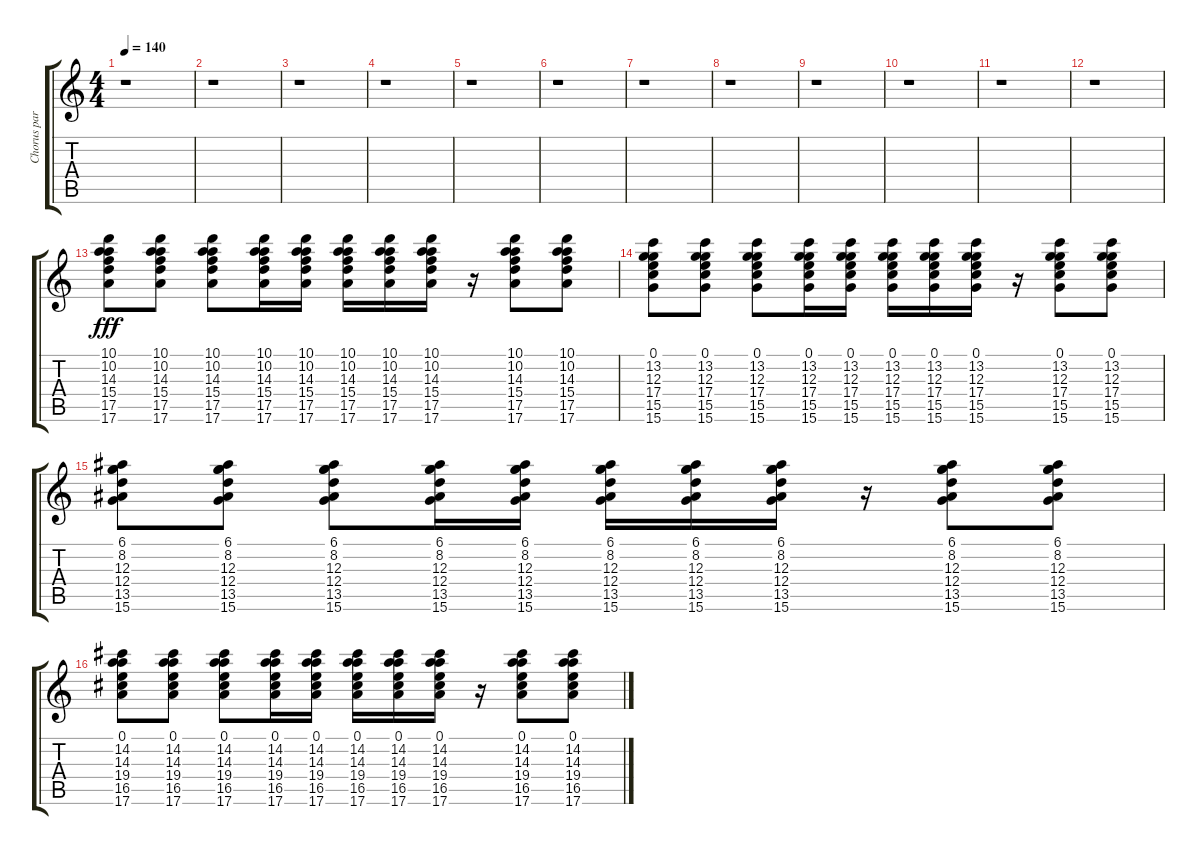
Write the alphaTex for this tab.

\track ("Chorus part" "Chorus par") {instrument electricguitarjazz}
\staff {score tabs}
\tuning (E4 B3 G3 D3 A2 E2) {hide}
\ts (4 4)
\tempo 140
\clef g2
\ks c
r.1{dy fff} |
r.1 |
r.1 |
r.1 |
r.1 |
r.1 |
r.1 |
r.1 |
r.1 |
r.1 |
r.1 |
r.1 |
(10.1 10.2 14.3 15.4 17.5 17.6).8 (10.1 10.2 14.3 15.4 17.5 17.6).8 (10.1 10.2 14.3 15.4 17.5 17.6).8 (10.1 10.2 14.3 15.4 17.5 17.6).16 (10.1 10.2 14.3 15.4 17.5 17.6).16 (10.1 10.2 14.3 15.4 17.5 17.6).16 (10.1 10.2 14.3 15.4 17.5 17.6).16 (10.1 10.2 14.3 15.4 17.5 17.6).16 r.16 (10.1 10.2 14.3 15.4 17.5 17.6).8 (10.1 10.2 14.3 15.4 17.5 17.6).8 |
(0.1 13.2 12.3 17.4 15.5 15.6).8 (0.1 13.2 12.3 17.4 15.5 15.6).8 (0.1 13.2 12.3 17.4 15.5 15.6).8 (0.1 13.2 12.3 17.4 15.5 15.6).16 (0.1 13.2 12.3 17.4 15.5 15.6).16 (0.1 13.2 12.3 17.4 15.5 15.6).16 (0.1 13.2 12.3 17.4 15.5 15.6).16 (0.1 13.2 12.3 17.4 15.5 15.6).16 r.16 (0.1 13.2 12.3 17.4 15.5 15.6).8 (0.1 13.2 12.3 17.4 15.5 15.6).8 |
(6.1 8.2 12.3 12.4 13.5 15.6).8 (6.1 8.2 12.3 12.4 13.5 15.6).8 (6.1 8.2 12.3 12.4 13.5 15.6).8 (6.1 8.2 12.3 12.4 13.5 15.6).16 (6.1 8.2 12.3 12.4 13.5 15.6).16 (6.1 8.2 12.3 12.4 13.5 15.6).16 (6.1 8.2 12.3 12.4 13.5 15.6).16 (6.1 8.2 12.3 12.4 13.5 15.6).16 r.16 (6.1 8.2 12.3 12.4 13.5 15.6).8 (6.1 8.2 12.3 12.4 13.5 15.6).8 |
(0.1 14.2 14.3 19.4 16.5 17.6).8 (0.1 14.2 14.3 19.4 16.5 17.6).8 (0.1 14.2 14.3 19.4 16.5 17.6).8 (0.1 14.2 14.3 19.4 16.5 17.6).16 (0.1 14.2 14.3 19.4 16.5 17.6).16 (0.1 14.2 14.3 19.4 16.5 17.6).16 (0.1 14.2 14.3 19.4 16.5 17.6).16 (0.1 14.2 14.3 19.4 16.5 17.6).16 r.16 (0.1 14.2 14.3 19.4 16.5 17.6).8 (0.1 14.2 14.3 19.4 16.5 17.6).8
